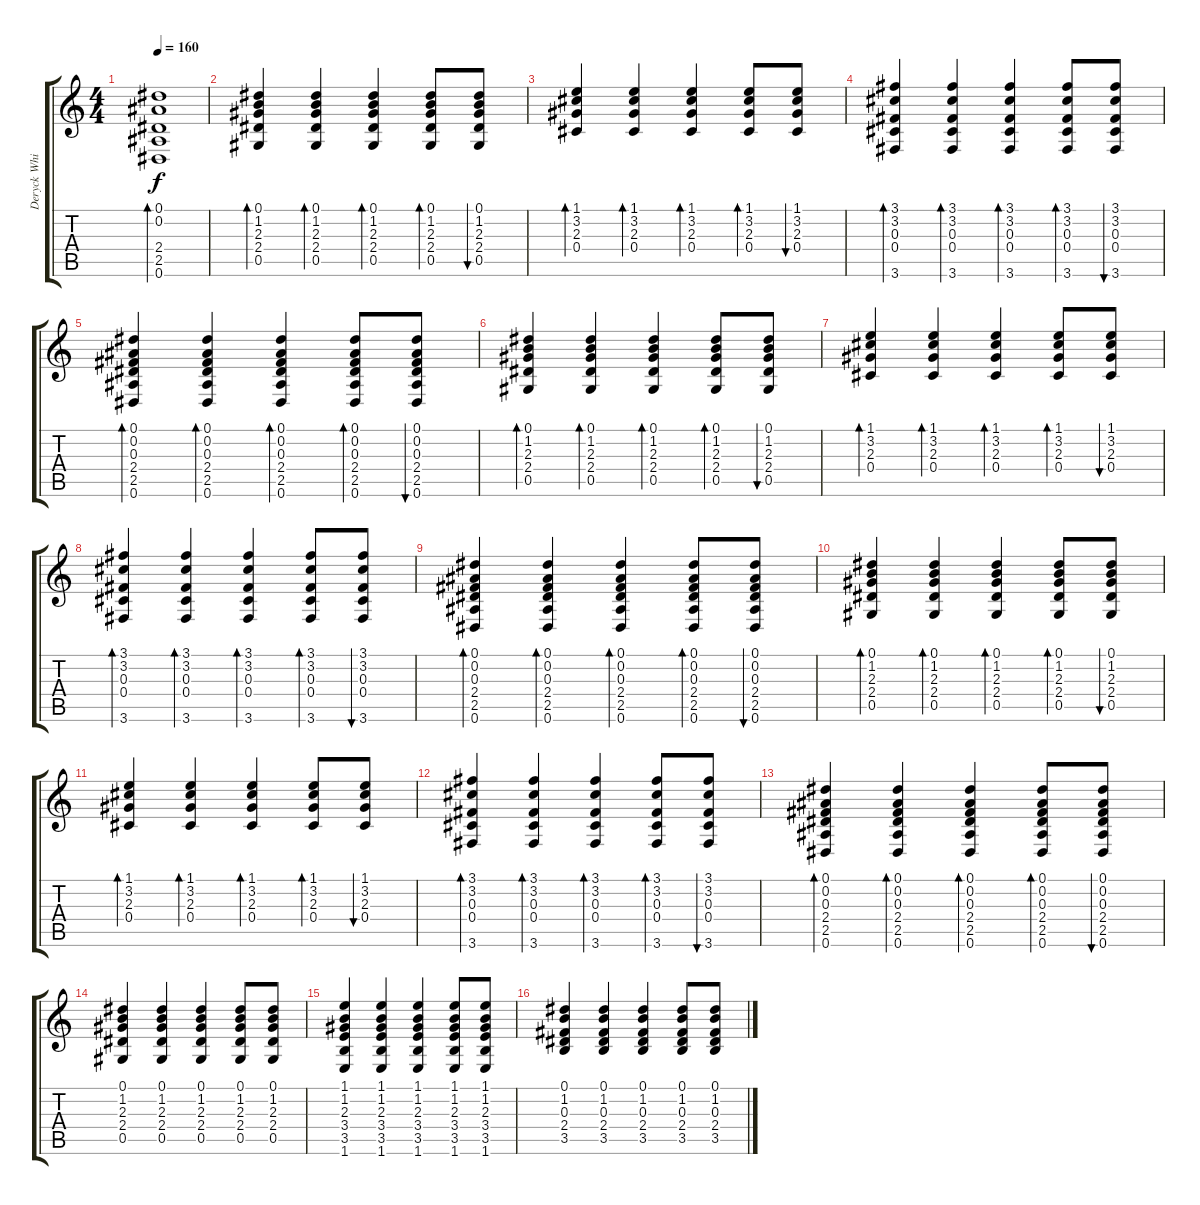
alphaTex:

\track ("Deryck Whibley" "Deryck Whi") {instrument distortionguitar}
\staff {score tabs}
\tuning (Eb4 Bb3 Gb3 Db3 Ab2 Eb2) {hide}
\ts (4 4)
\tempo 160
\clef g2
\ks c
(0.1 0.2 2.4 2.5 0.6).1{bd 240 dy f} |
(0.1 1.2 2.3 2.4 0.5).4{bd 60} (0.1 1.2 2.3 2.4 0.5).4{bd 60} (0.1 1.2 2.3 2.4 0.5).4{bd 60} (0.1 1.2 2.3 2.4 0.5).8{bd 30} (0.1 1.2 2.3 2.4 0.5).8{bu 30} |
(1.1 3.2 2.3 0.4).4{bd 120} (1.1 3.2 2.3 0.4).4{bd 120} (1.1 3.2 2.3 0.4).4{bd 120} (1.1 3.2 2.3 0.4).8{bd 30} (1.1 3.2 2.3 0.4).8{bu 30} |
(3.1 3.2 0.3 0.4 3.6).4{bd 60} (3.1 3.2 0.3 0.4 3.6).4{bd 60} (3.1 3.2 0.3 0.4 3.6).4{bd 60} (3.1 3.2 0.3 0.4 3.6).8{bd 60} (3.1 3.2 0.3 0.4 3.6).8{bu 60} |
(0.1 0.2 0.3 2.4 2.5 0.6).4{bd 120} (0.1 0.2 0.3 2.4 2.5 0.6).4{bd 120} (0.1 0.2 0.3 2.4 2.5 0.6).4{bd 120} (0.1 0.2 0.3 2.4 2.5 0.6).8{bd 60} (0.1 0.2 0.3 2.4 2.5 0.6).8{bu 60} |
(0.1 1.2 2.3 2.4 0.5).4{bd 60} (0.1 1.2 2.3 2.4 0.5).4{bd 60} (0.1 1.2 2.3 2.4 0.5).4{bd 60} (0.1 1.2 2.3 2.4 0.5).8{bd 30} (0.1 1.2 2.3 2.4 0.5).8{bu 30} |
(1.1 3.2 2.3 0.4).4{bd 120} (1.1 3.2 2.3 0.4).4{bd 120} (1.1 3.2 2.3 0.4).4{bd 120} (1.1 3.2 2.3 0.4).8{bd 30} (1.1 3.2 2.3 0.4).8{bu 30} |
(3.1 3.2 0.3 0.4 3.6).4{bd 60} (3.1 3.2 0.3 0.4 3.6).4{bd 60} (3.1 3.2 0.3 0.4 3.6).4{bd 60} (3.1 3.2 0.3 0.4 3.6).8{bd 60} (3.1 3.2 0.3 0.4 3.6).8{bu 60} |
(0.1 0.2 0.3 2.4 2.5 0.6).4{bd 120} (0.1 0.2 0.3 2.4 2.5 0.6).4{bd 120} (0.1 0.2 0.3 2.4 2.5 0.6).4{bd 120} (0.1 0.2 0.3 2.4 2.5 0.6).8{bd 60} (0.1 0.2 0.3 2.4 2.5 0.6).8{bu 60} |
(0.1 1.2 2.3 2.4 0.5).4{bd 60} (0.1 1.2 2.3 2.4 0.5).4{bd 60} (0.1 1.2 2.3 2.4 0.5).4{bd 60} (0.1 1.2 2.3 2.4 0.5).8{bd 30} (0.1 1.2 2.3 2.4 0.5).8{bu 30} |
(1.1 3.2 2.3 0.4).4{bd 120} (1.1 3.2 2.3 0.4).4{bd 120} (1.1 3.2 2.3 0.4).4{bd 120} (1.1 3.2 2.3 0.4).8{bd 30} (1.1 3.2 2.3 0.4).8{bu 30} |
(3.1 3.2 0.3 0.4 3.6).4{bd 60} (3.1 3.2 0.3 0.4 3.6).4{bd 60} (3.1 3.2 0.3 0.4 3.6).4{bd 60} (3.1 3.2 0.3 0.4 3.6).8{bd 60} (3.1 3.2 0.3 0.4 3.6).8{bu 60} |
(0.1 0.2 0.3 2.4 2.5 0.6).4{bd 120} (0.1 0.2 0.3 2.4 2.5 0.6).4{bd 120} (0.1 0.2 0.3 2.4 2.5 0.6).4{bd 120} (0.1 0.2 0.3 2.4 2.5 0.6).8{bd 60} (0.1 0.2 0.3 2.4 2.5 0.6).8{bu 60} |
(0.1 1.2 2.3 2.4 0.5).4 (0.1 1.2 2.3 2.4 0.5).4 (0.1 1.2 2.3 2.4 0.5).4 (0.1 1.2 2.3 2.4 0.5).8 (0.1 1.2 2.3 2.4 0.5).8 |
(1.1 1.2 2.3 3.4 3.5 1.6).4 (1.1 1.2 2.3 3.4 3.5 1.6).4 (1.1 1.2 2.3 3.4 3.5 1.6).4 (1.1 1.2 2.3 3.4 3.5 1.6).8 (1.1 1.2 2.3 3.4 3.5 1.6).8 |
(0.1 1.2 0.3 2.4 3.5).4 (0.1 1.2 0.3 2.4 3.5).4 (0.1 1.2 0.3 2.4 3.5).4 (0.1 1.2 0.3 2.4 3.5).8 (0.1 1.2 0.3 2.4 3.5).8
